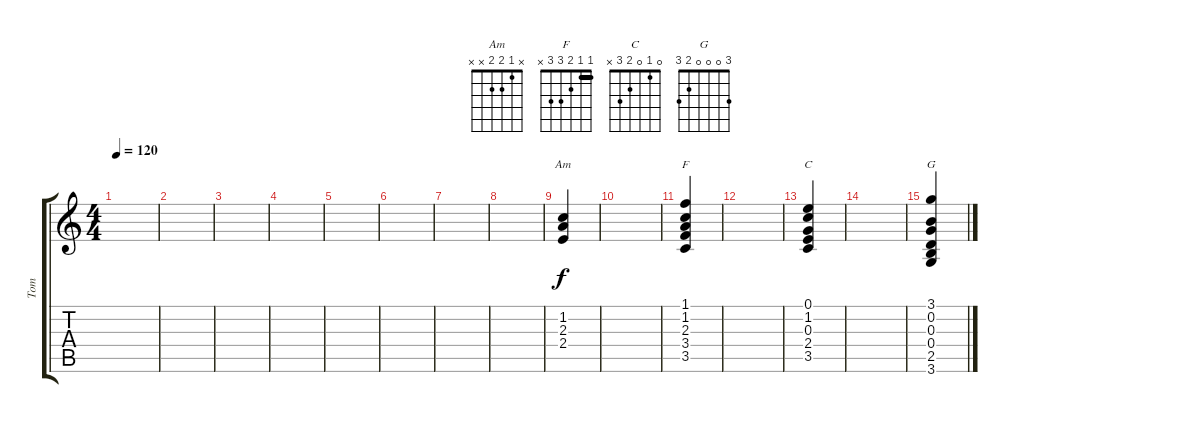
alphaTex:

\track ("Tom" "Tom") {instrument acousticguitarsteel}
\staff {score tabs}
\tuning (E4 B3 G3 D3 A2 E2) {hide}
\chord ("Am" x 1 2 2 x x)
\chord ("F" 1 1 2 3 3 x) {barre 1}
\chord ("C" 0 1 0 2 3 x)
\chord ("G" 3 0 0 0 2 3)
\ts (4 4)
\tempo 120
\clef g2
\ks c
|
|
|
|
|
|
|
|
(1.2 2.3 2.4).4{ch "Am"} |
|
(1.1 1.2 2.3 3.4 3.5).4{ch "F"} |
|
(0.1 1.2 0.3 2.4 3.5).4{ch "C"} |
|
(3.1 0.2 0.3 0.4 2.5 3.6).4{ch "G"}
